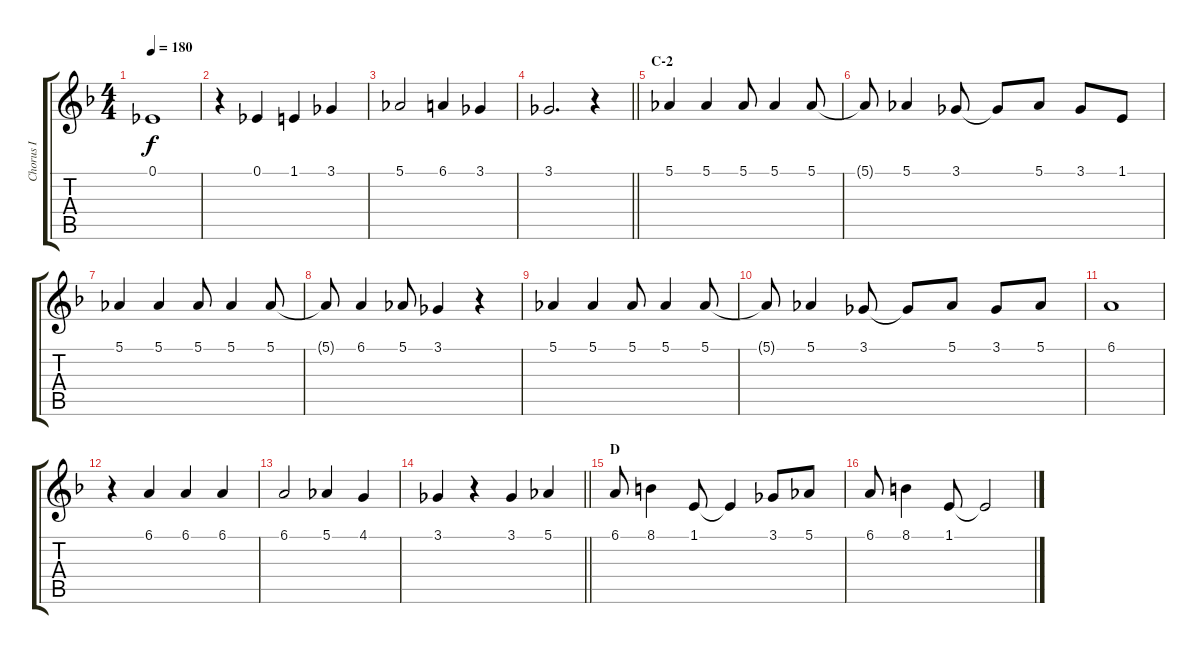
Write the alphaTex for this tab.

\track ("Chorus I" "Chorus I") {instrument voiceoohs}
\staff {score tabs}
\tuning (Eb4 Bb3 Gb3 Db3 Ab2 Eb2) {hide}
\ts (4 4)
\tempo 180
\clef g2
\ks f
0.1.1{dy f} |
r.4 0.1.4 1.1.4 3.1.4 |
5.1.2 6.1.4 3.1.4 |
\barLineRight lightlight
3.1.2{d} r.4 |
\section ("" "C-2")
5.1.4 5.1.4 5.1.8 5.1.4 5.1.8 |
5.1{t}.8 5.1.4 3.1.8 3.1{t}.8 5.1.8 3.1.8 1.1.8 |
5.1.4 5.1.4 5.1.8 5.1.4 5.1.8 |
5.1{t}.8 6.1.4 5.1.8 3.1.4 r.4 |
5.1.4 5.1.4 5.1.8 5.1.4 5.1.8 |
5.1{t}.8 5.1.4 3.1.8 3.1{t}.8 5.1.8 3.1.8 5.1.8 |
6.1.1 |
r.4 6.1.4 6.1.4 6.1.4 |
6.1.2 5.1.4 4.1.4 |
\barLineRight lightlight
3.1.4 r.4 3.1.4 5.1.4 |
\section ("" "D")
6.1.8 8.1.4 1.1.8 1.1{t}.4 3.1.8 5.1.8 |
6.1.8 8.1.4 1.1.8 1.1{t}.2
